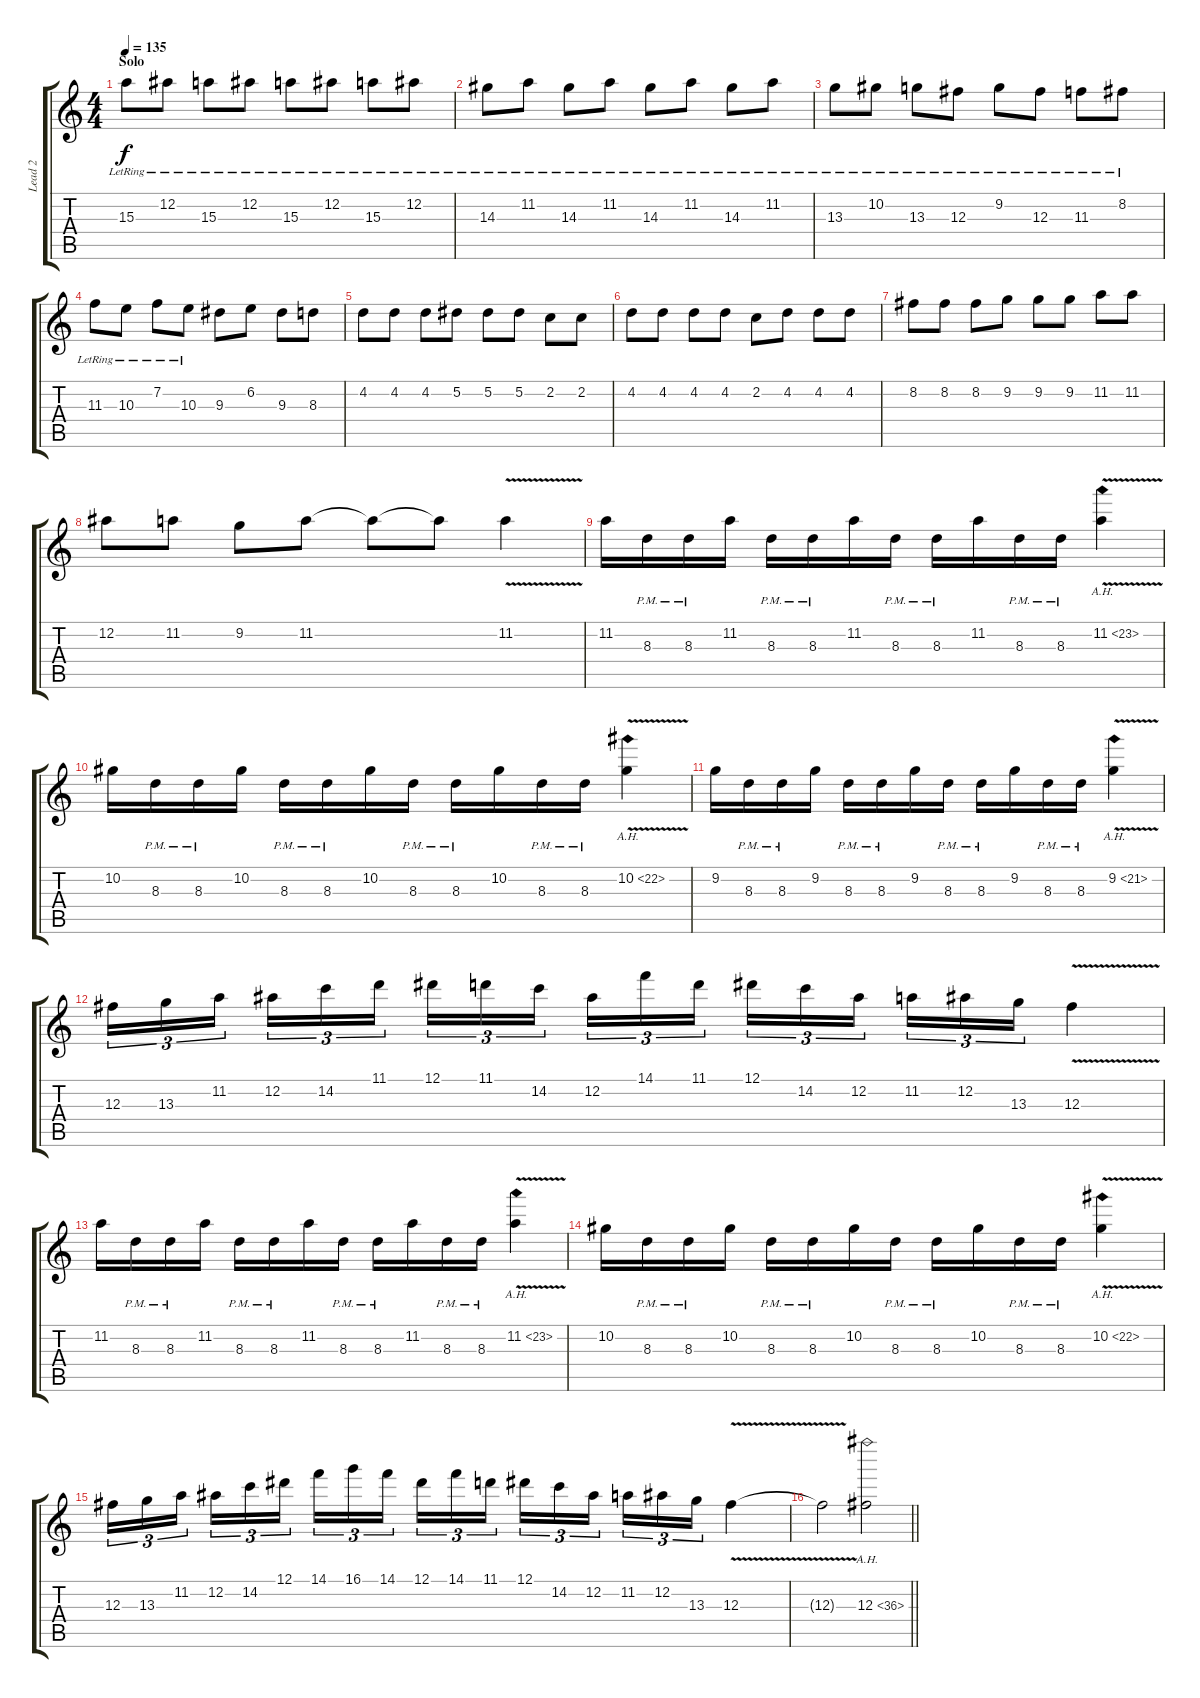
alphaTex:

\track ("Lead 2" "Lead 2") {instrument overdrivenguitar}
\staff {score tabs}
\tuning (Eb4 Bb3 Gb3 Db3 Ab2 Eb2) {hide}
\ts (4 4)
\section ("" "Solo")
\tempo 135
\clef g2
\ks c
15.3{lr}.8{dy f} 12.2{lr}.8 15.3{lr}.8 12.2{lr}.8 15.3{lr}.8 12.2{lr}.8 15.3{lr}.8 12.2{lr}.8 |
14.3{lr}.8 11.2{lr}.8 14.3{lr}.8 11.2{lr}.8 14.3{lr}.8 11.2{lr}.8 14.3{lr}.8 11.2{lr}.8 |
13.3{lr}.8 10.2{lr}.8 13.3{lr}.8 12.3{lr}.8 9.2{lr}.8 12.3{lr}.8 11.3{lr}.8 8.2{lr}.8 |
11.3{lr}.8 10.3{lr}.8 7.2{lr}.8 10.3{lr}.8 9.3.8 6.2.8 9.3.8 8.3.8 |
4.2.8 4.2.8 4.2.8 5.2.8 5.2.8 5.2.8 2.2.8 2.2.8 |
4.2.8 4.2.8 4.2.8 4.2.8 2.2.8 4.2.8 4.2.8 4.2.8 |
8.2.8 8.2.8 8.2.8 9.2.8 9.2.8 9.2.8 11.2.8 11.2.8 |
12.2.8 11.2.8 9.2.8 11.2.8 11.2{t}.8 11.2{t}.8 11.2{v}.4 |
11.2.16{instrument distortionguitar} 8.3{pm}.16 8.3{pm}.16 11.2.16 8.3{pm}.16 8.3{pm}.16 11.2.16 8.3{pm}.16 8.3{pm}.16 11.2.16 8.3{pm}.16 8.3{pm}.16 11.2{ah 12 v}.4 |
10.2.16 8.3{pm}.16 8.3{pm}.16 10.2.16 8.3{pm}.16 8.3{pm}.16 10.2.16 8.3{pm}.16 8.3{pm}.16 10.2.16 8.3{pm}.16 8.3{pm}.16 10.2{ah 12 v}.4 |
9.2.16 8.3{pm}.16 8.3{pm}.16 9.2.16 8.3{pm}.16 8.3{pm}.16 9.2.16 8.3{pm}.16 8.3{pm}.16 9.2.16 8.3{pm}.16 8.3{pm}.16 9.2{ah 12 v}.4 |
12.3.16{tu (3 2)} 13.3.16{tu (3 2)} 11.2.16{tu (3 2) beam splitsecondary} 12.2.16{tu (3 2)} 14.2.16{tu (3 2)} 11.1.16{tu (3 2)} 12.1.16{tu (3 2)} 11.1.16{tu (3 2)} 14.2.16{tu (3 2) beam splitsecondary} 12.2.16{tu (3 2)} 14.1.16{tu (3 2)} 11.1.16{tu (3 2)} 12.1.16{tu (3 2)} 14.2.16{tu (3 2)} 12.2.16{tu (3 2) beam splitsecondary} 11.2.16{tu (3 2)} 12.2.16{tu (3 2)} 13.3.16{tu (3 2)} 12.3{v}.4 |
11.2.16 8.3{pm}.16 8.3{pm}.16 11.2.16 8.3{pm}.16 8.3{pm}.16 11.2.16 8.3{pm}.16 8.3{pm}.16 11.2.16 8.3{pm}.16 8.3{pm}.16 11.2{ah 12 v}.4 |
10.2.16 8.3{pm}.16 8.3{pm}.16 10.2.16 8.3{pm}.16 8.3{pm}.16 10.2.16 8.3{pm}.16 8.3{pm}.16 10.2.16 8.3{pm}.16 8.3{pm}.16 10.2{ah 12 v}.4 |
12.3.16{tu (3 2)} 13.3.16{tu (3 2)} 11.2.16{tu (3 2) beam splitsecondary} 12.2.16{tu (3 2)} 14.2.16{tu (3 2)} 12.1.16{tu (3 2)} 14.1.16{tu (3 2)} 16.1.16{tu (3 2)} 14.1.16{tu (3 2) beam splitsecondary} 12.1.16{tu (3 2)} 14.1.16{tu (3 2)} 11.1.16{tu (3 2)} 12.1.16{tu (3 2)} 14.2.16{tu (3 2)} 12.2.16{tu (3 2) beam splitsecondary} 11.2.16{tu (3 2)} 12.2.16{tu (3 2)} 13.3.16{tu (3 2)} 12.3{v}.4 |
\barLineRight lightlight
12.3{t}.2 12.3{ah 24}.2
